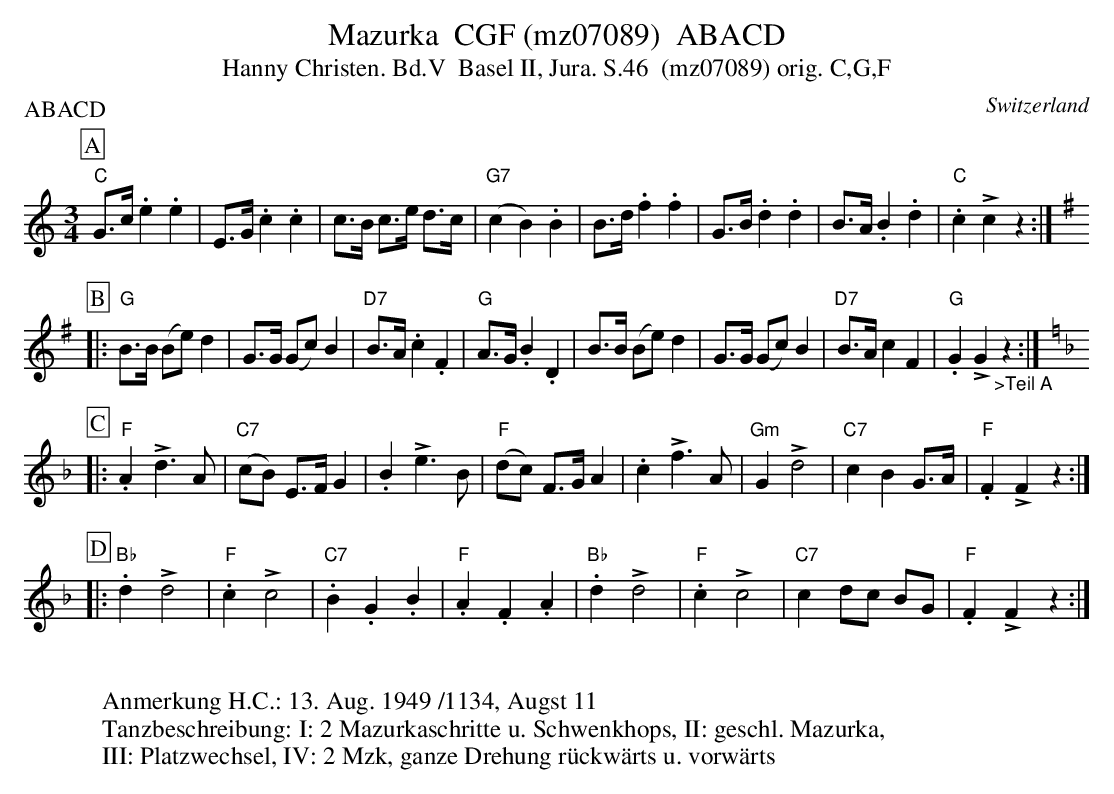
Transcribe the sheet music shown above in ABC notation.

X:1
T:Mazurka  CGF (mz07089)  ABACD
T:Hanny Christen. Bd.V  Basel II, Jura. S.46  (mz07089) orig. C,G,F
P:ABACD
M:3/4
L:1/8
O:Switzerland
K:C major
[P:A] "C"G>c .e2.e2 | E>G .c2.c2 | c>B c>e d>c | ("G7"c2B2).B2 | B>d .f2.f2 | G>B.d2.d2 | B>A.B2.d2 | "C".c2!>!c2z2 :| [K:G]
[P:B]  |: "G"B>B (Be)d2 | G>G (Gc)B2 | "D7"B>A.c2.F2 | "G"A>G .B2.D2 | B>B (Be)d2 | G>G (Gc)B2 | "D7"B>Ac2F2 | "G".G2!>!G2"_>Teil A"z2 :| [K:F]
[P:C] |: "F".A2!>!d3A | ("C7"cB) E>FG2 | .B2!>!e3B | ("F"dc) F>GA2 | .c2!>!f3A | "Gm"G2!>!d4 | "C7"c2B2G>A | "F".F2!>!F2z2 :|
[P:D] |: "Bb".d2!>!d4 | "F".c2!>!c4 | "C7".B2.G2.B2 | "F".A2.F2.A2 | "Bb".d2!>!d4 | "F".c2!>!c4 | "C7"c2 dc BG | "F".F2!>!F2 z2 :|
W:
W:Anmerkung H.C.: 13. Aug. 1949 /1134, Augst 11
W:Tanzbeschreibung: I: 2 Mazurkaschritte u. Schwenkhops, II: geschl. Mazurka,
W: III: Platzwechsel, IV: 2 Mzk, ganze Drehung rückwärts u. vorwärts
